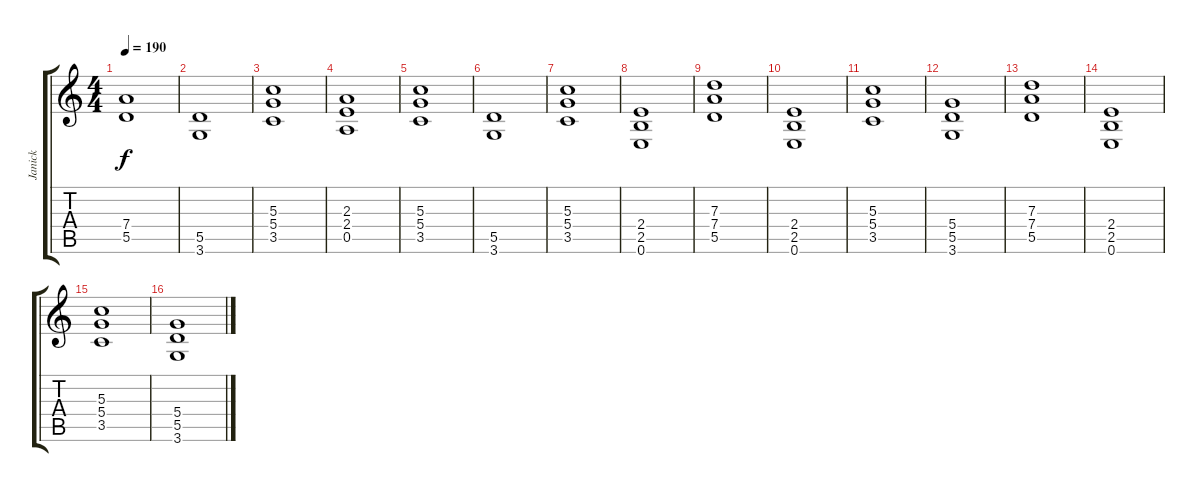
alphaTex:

\track ("Janick" "Janick") {instrument distortionguitar}
\staff {score tabs}
\tuning (E4 B3 G3 D3 A2 E2) {hide}
\ts (4 4)
\tempo 190
\clef g2
\ks c
(7.4{t} 5.5{t}).1{dy f} |
(5.5 3.6).1 |
(5.3 5.4 3.5).1 |
(2.3 2.4 0.5).1 |
(5.3 5.4 3.5).1 |
(5.5 3.6).1 |
(5.3 5.4 3.5).1 |
(2.4 2.5 0.6).1 |
(7.3 7.4 5.5).1 |
(2.4 2.5 0.6).1 |
(5.3 5.4 3.5).1 |
(5.4 5.5 3.6).1 |
(7.3 7.4 5.5).1 |
(2.4 2.5 0.6).1 |
(5.3 5.4 3.5).1 |
(5.4 5.5 3.6).1
